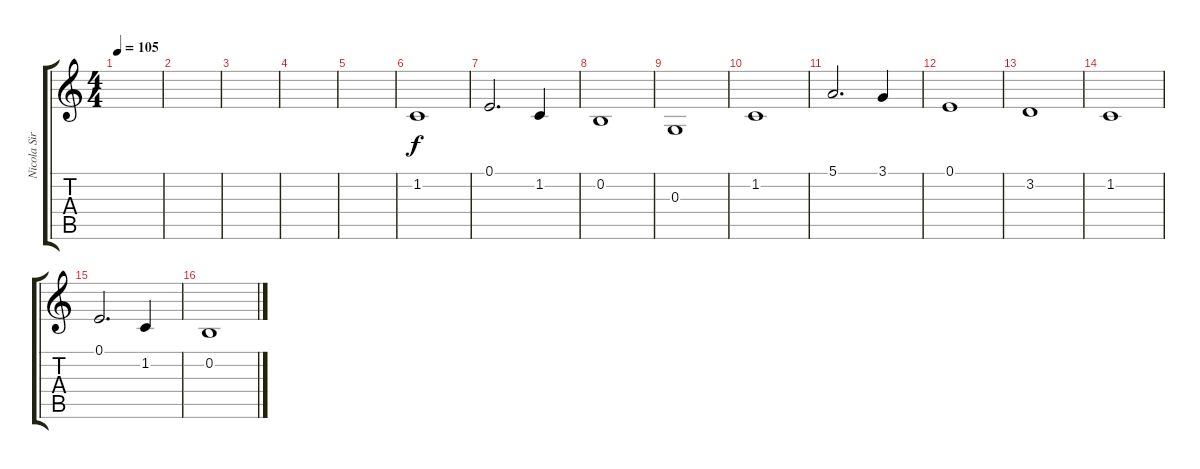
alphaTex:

\track ("Nicola Sirkis (voix)" "Nicola Sir") {instrument bassoon}
\staff {score tabs}
\tuning (E4 B3 G3 D3 A2 E2) {hide}
\ts (4 4)
\tempo 105
\clef g2
\ks c
|
|
|
|
|
1.2.1{volume 12} |
0.1.2{d} 1.2.4 |
0.2.1 |
0.3.1 |
1.2.1 |
5.1.2{d} 3.1.4 |
0.1.1 |
3.2.1 |
1.2.1{volume 16} |
0.1.2{d} 1.2.4 |
0.2.1
